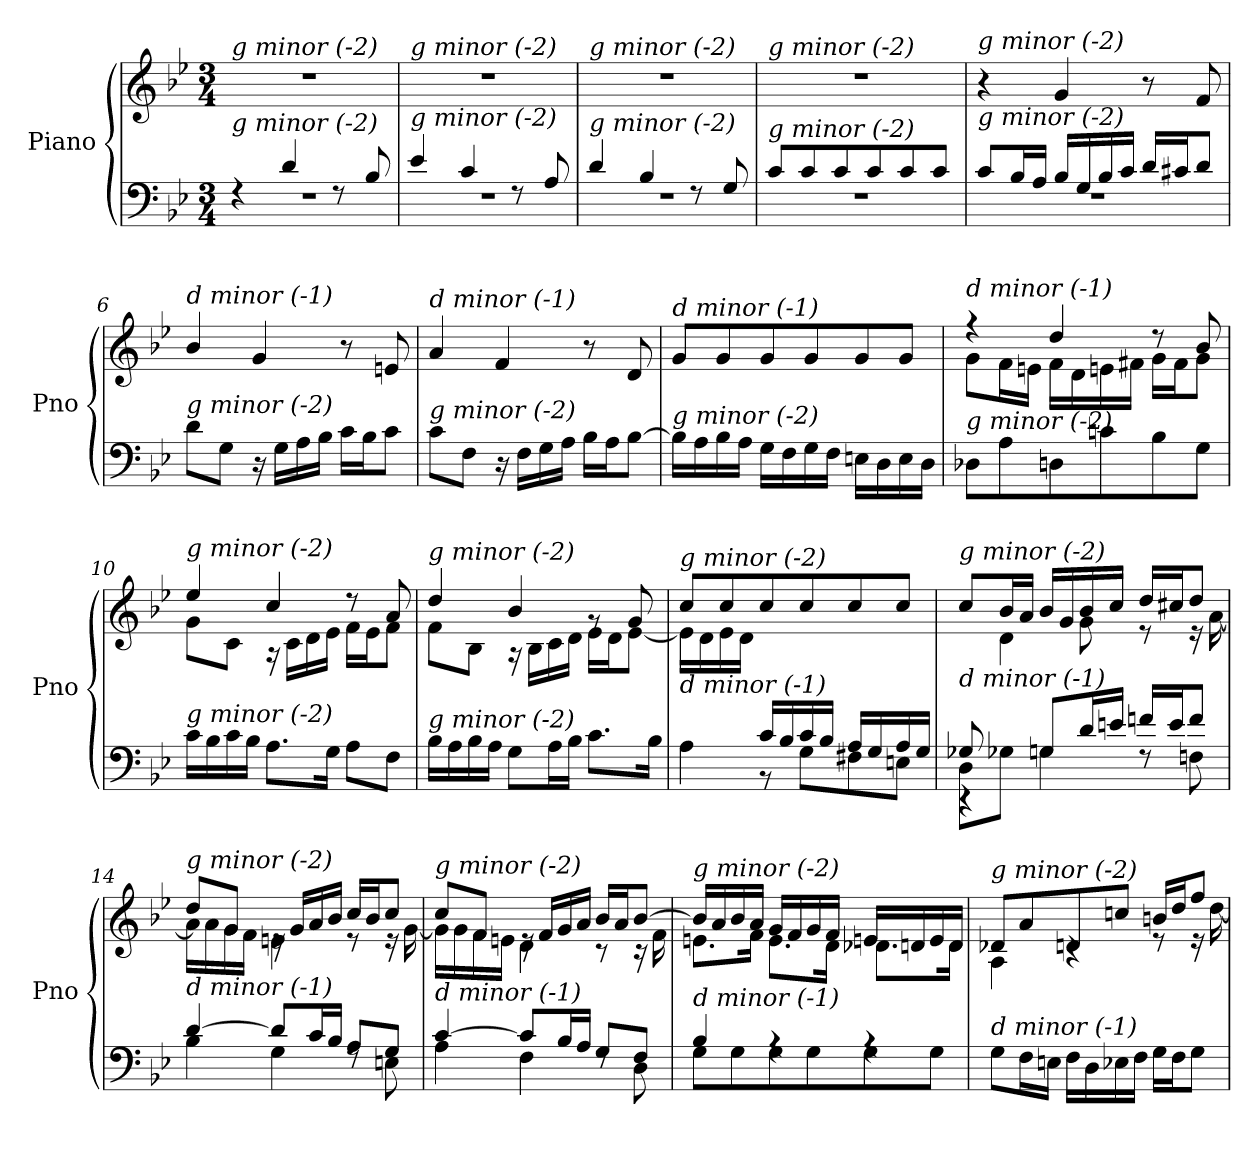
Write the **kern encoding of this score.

**kern	**kern
*part1	*part1
*staff2	*staff1
*I"Piano	*
*I'Pno	*
*clefF4	*clefG2
*k[b-e-]	*k[b-e-]
*M3/4	*M3/4
=1	=1
*^	*
!	!	!LO:TX:i:t=g minor (-2)
!LO:TX:i:t=g minor (-2)	!	!
4rF	2.rF	2.r
4d/	.	.
8rF	.	.
8B-/	.	.
=2	=2	=2
!	!	!LO:TX:i:t=g minor (-2)
!LO:TX:i:t=g minor (-2)	!	!
4e-/	2.rF	2.r
4c/	.	.
8rF	.	.
8A/	.	.
=3	=3	=3
!	!	!LO:TX:i:t=g minor (-2)
!LO:TX:i:t=g minor (-2)	!	!
4d/	2.rF	2.r
4B-/	.	.
8rF	.	.
8G/	.	.
=4	=4	=4
!	!	!LO:TX:i:t=g minor (-2)
!LO:TX:i:t=g minor (-2)	!	!
8c/L	2.rF	2.r
8c/	.	.
8c/	.	.
8c/	.	.
8c/	.	.
8c/J	.	.
=5	=5	=5
!	!	!LO:TX:i:t=g minor (-2)
!LO:TX:i:t=g minor (-2)	!	!
8c/L	2.rF	4r
16B-/L	.	.
16A/JJ	.	.
16B-/LL	.	4g/
16G/	.	.
16B-/	.	.
16c/JJ	.	.
16d/LL	.	8r
16c#Xi/J	.	.
8d/J	.	8f/
*v	*v	*
=6	=6
!	!LO:TX:i:t=d minor (-1)
!LO:TX:i:t=g minor (-2)	!
8d\L	4b-/
8G\J	.
16r	4g/
16G\LL	.
16A\	.
16B-\JJ	.
16c\LL	8r
16B-\J	.
8c\J	8en/
!!LO:LB:g=z
=7	=7
!	!LO:TX:i:t=d minor (-1)
!LO:TX:i:t=g minor (-2)	!
8c\L	4a/
8F\J	.
16r	4f/
16F\LL	.
16G\	.
16A\JJ	.
16B-\LL	8r
16A\J	.
[8B-\J	8d/
=8	=8
!	!LO:TX:i:t=d minor (-1)
!LO:TX:i:t=g minor (-2)	!
16B-\LL]	8g/L
16A\	.
16B-\	8g/
16A\JJ	.
16G\LL	8g/
16F\	.
16G\	8g/
16F\JJ	.
16En\LL	8g/
16D\	.
16E\	8g/J
16D\JJ	.
=9	=9
*	*^
!	!LO:TX:i:t=d minor (-1)	!
!LO:TX:i:t=g minor (-2)	!	!
8D-Xj\L	4r	8g\L
8A\	.	16f\L
.	.	16en\JJ
8D\	4dd/	16f\LL
.	.	16d\
8cn\	.	16en\
.	.	16f#X\JJ
8B-\	8r	16g\LL
.	.	16f#\J
8G\J	8b-/	8g\J
=10	=10	=10
!	!LO:TX:i:t=g minor (-2)	!
!LO:TX:i:t=g minor (-2)	!	!
16c\LL	4ee-/	8g\L
16B-\	.	.
16c\	.	8c\J
16B-\JJ	.	.
8.A\L	4cc/	16r
.	.	16c\LL
.	.	16d\
16G\Jk	.	16e-\JJ
8A\L	8r	16f\LL
.	.	16e-\J
8F\J	8a/	8f\J
!!LO:LB:g=z	!!
=11	=11	=11
!	!LO:TX:i:t=g minor (-2)	!
!LO:TX:i:t=g minor (-2)	!	!
16B-\LL	4dd/	8f\L
16A\	.	.
16B-\	.	8B-\J
16A\JJ	.	.
8G\L	4b-/	16r
.	.	16B-\LL
16A\L	.	16c\
16B-\JJ	.	16d\JJ
8.c\L	8rg	16e-\LL
.	.	16d\J
.	8g/	[8e-\J
16B-\Jk	.	.
=12	=12	=12
*^	*	*
!	!	!LO:TX:i:t=g minor (-2)	!
!LO:TX:i:t=d minor (-1)	!	!	!
4ryy	4A\	8cc/L	16e-\LL]
.	.	.	16d\
.	.	8cc/	16e-\
.	.	.	16d\JJ
16c/LL	8rBB	8cc/	2ryy
16B-/	.	.	.
16c/	8G\L	8cc/	.
16B-/JJ	.	.	.
16A/LL	8F#X\	8cc/	.
16G/	.	.	.
16A/	8En\J	8cc/J	.
16G/JJ	.	.	.
=13	=13	=13	=13
*	*^	*	*
!	!	!	!LO:TX:i:t=g minor (-2)	!
!LO:TX:i:t=d minor (-1)	!	!	!	!
8G-Xj/	8D\L	4rEE	8cc/L	8ryy
2ryy	8G-Xj\J	.	16b-/L	4d\
.	.	.	16a/JJ	.
.	8G/L	4G\	16b-/LL	.
.	.	.	16g/	.
.	16d/L	.	16b-/	8g\
.	16en/JJ	.	16cc/JJ	.
.	16fn/LL	8rF	16dd/LL	8r
.	16e/J	.	16cc#Xi/J	.
8ryy	8f/J	8Fn\	8dd/J	16r
.	.	.	.	[16a\
*	*v	*v	*	*
!!LO:LB:g=z	!!
=14	=14	=14	=14
!	!	!LO:TX:i:t=g minor (-2)	!
!LO:TX:i:t=d minor (-1)	!	!	!
[4d/	4B-\	8dd/L	16a\LL]
.	.	.	16a\
.	.	8g/J	16g\
.	.	.	16f\JJ
8d/L]	4G\	16re	4en\
.	.	16g/LL	.
16c/L	.	16a/	.
16B-/JJ	.	16b-/JJ	.
8A/L	8rF	16cc/LL	8r
.	.	16b-/J	.
8G/J	8En\	8cc/J	16r
.	.	.	[16g\
=15	=15	=15	=15
!	!	!LO:TX:i:t=g minor (-2)	!
!LO:TX:i:t=d minor (-1)	!	!	!
[4c/	4A\	8cc/L	16g\LL]
.	.	.	16g\
.	.	8f/J	16f\
.	.	.	16en\JJ
8c/L]	4F\	16re	4d\
.	.	16f/LL	.
16B-/L	.	16g/	.
16A/JJ	.	16a/JJ	.
8G/L	8rF	16b-/LL	8r
.	.	16a/J	.
8F/J	8D\	[8b-/J	16r
.	.	.	16f\
=16	=16	=16	=16
!	!	!LO:TX:i:t=g minor (-2)	!
!LO:TX:i:t=d minor (-1)	!	!	!
4B-/	8G\L	16b-/LL]	8.en\L
.	.	16a/	.
.	8G\	16b-/	.
.	.	16a/JJ	16f\Jk
4rA	8G\	16g/LL	8.e\L
.	.	16f/	.
.	8G\	16g/	.
.	.	16f/JJ	16d\Jk
4rA	8G\	16en/LL	8.d-Xj\L
.	.	16d/	.
.	8G\J	16e/	.
.	.	16d/JJ	16d\Jk
*v	*v	*	*
=17	=17	=17
!	!LO:TX:i:t=g minor (-2)	!
!LO:TX:i:t=d minor (-1)	!	!
8G\L	8d-Xj/L	4A\
16F\L	8a/	.
16En\JJ	.	.
16F\LL	8d/	4rc
16D\	.	.
16E-X\	8ccn/J	.
16F\JJ	.	.
16G\LL	16bn/LL	8r
16F\J	16dd/J	.
8G\J	8ff/J	16r
.	.	[16dd\
*	*v	*v
=	=
*-	*-
